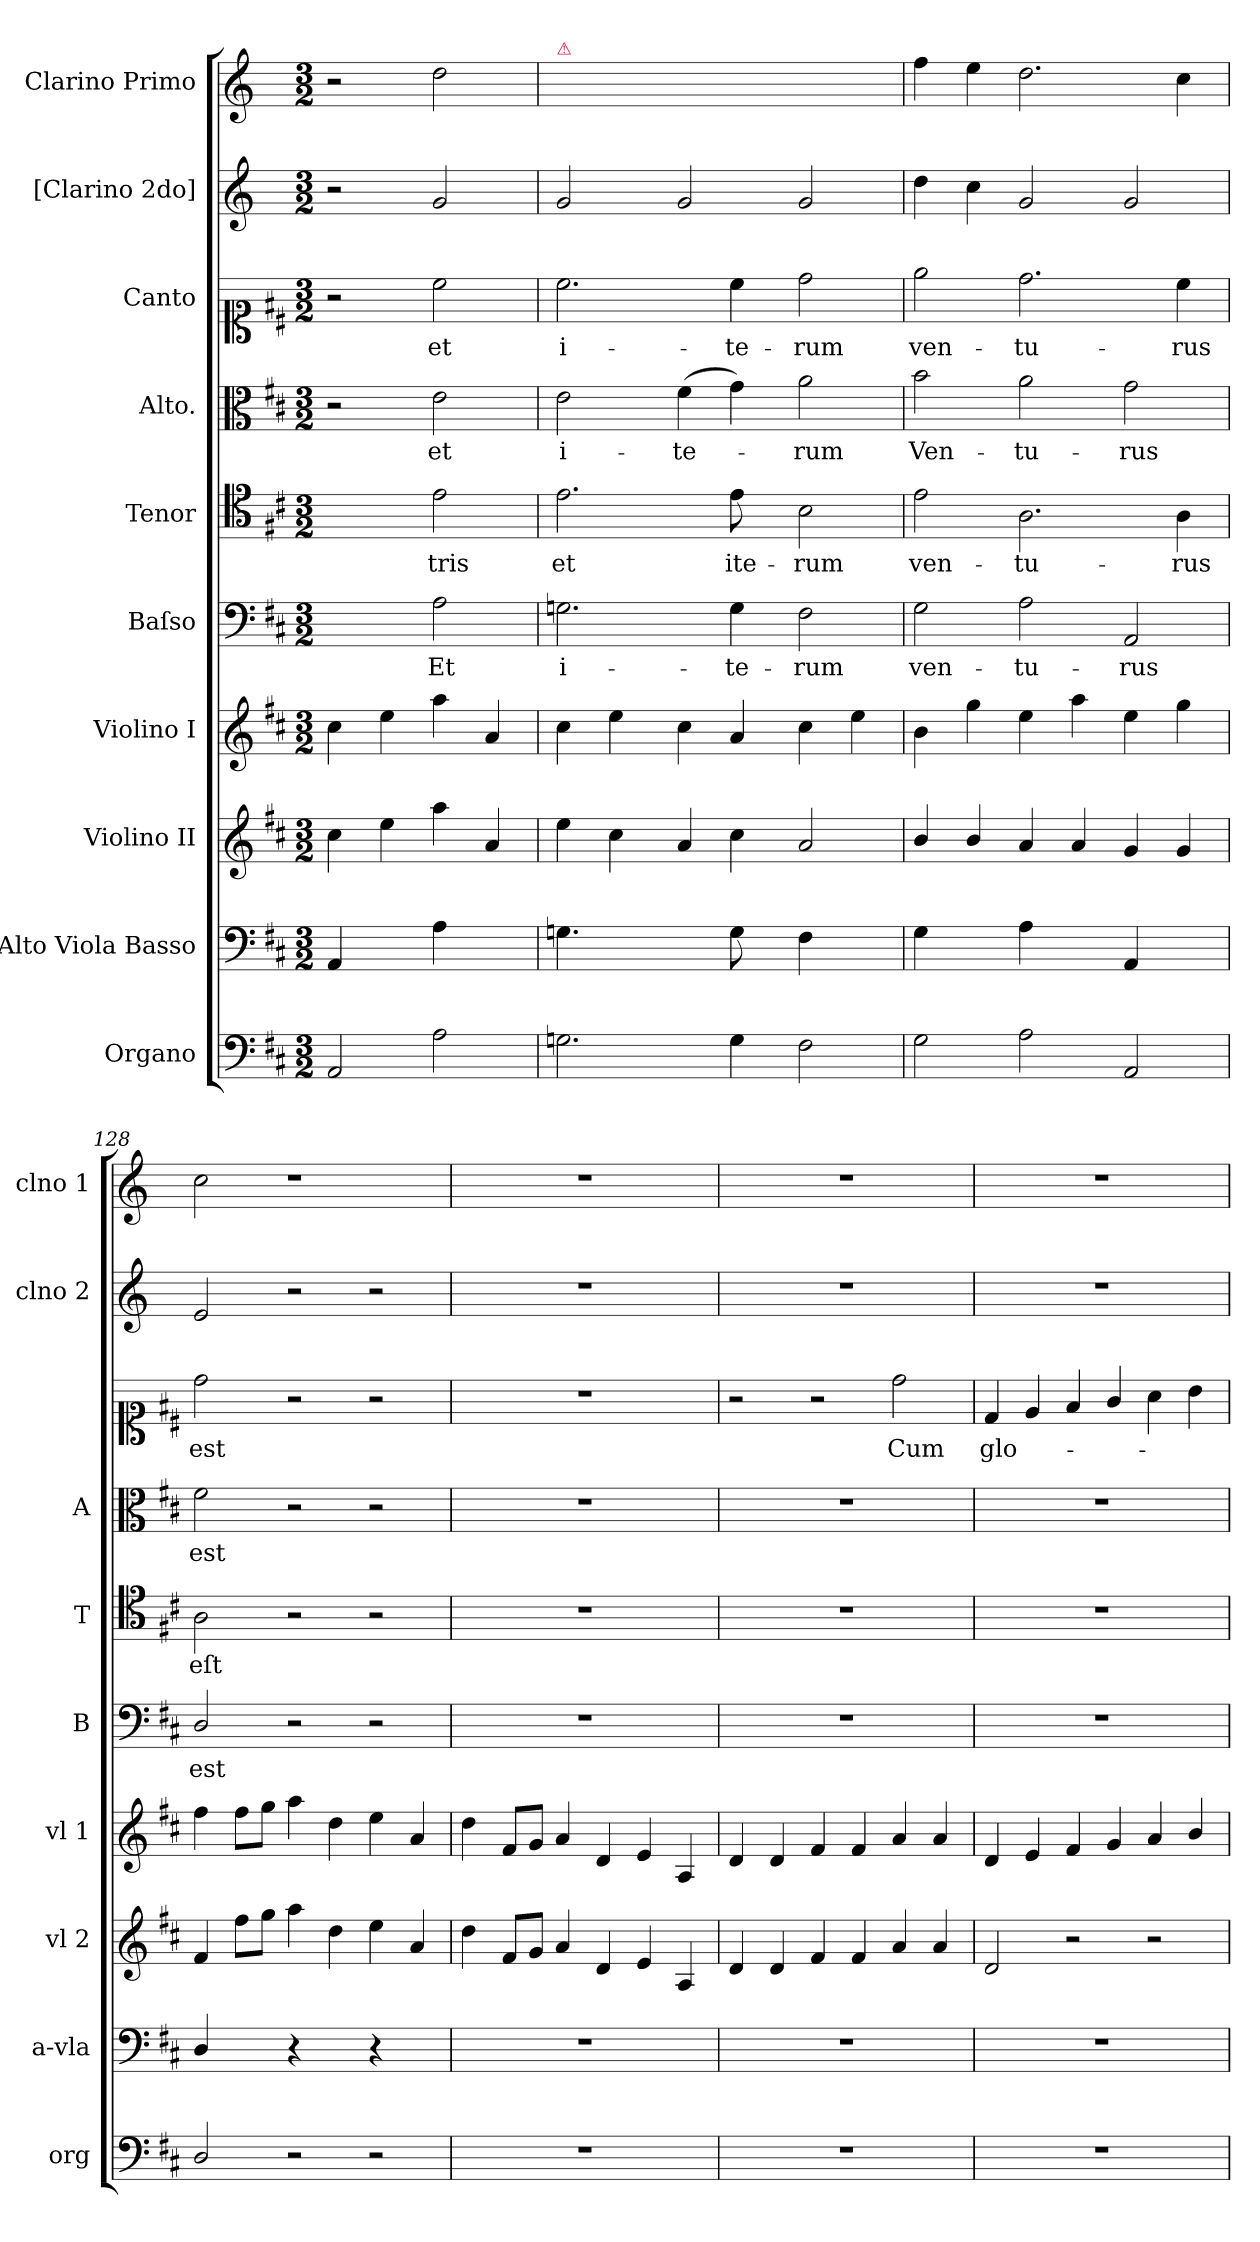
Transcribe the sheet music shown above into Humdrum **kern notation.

**kern	**kern	**kern	**kern	**kern	**text	**kern	**text	**kern	**text	**kern	**text	**kern	**kern
*part10	*part9	*part8	*part7	*part6	*part6	*part5	*part5	*part4	*part4	*part3	*part3	*part2	*part1
*staff10	*staff9	*staff8	*staff7	*staff6	*staff6	*staff5	*staff5	*staff4	*staff4	*staff3	*staff3	*staff2	*staff1
*I"Organo	*I"Alto Viola Basso	*I"Violino II	*I"Violino I	*I"Baſso	*	*I"Tenor	*	*I"Alto.	*	*I"Canto	*	*I"[Clarino 2do]	*I"Clarino Primo
*I'org	*I'a-vla	*I'vl 2	*I'vl 1	*I'B	*	*I'T	*	*I'A	*	*	*	*I'clno 2	*I'clno 1
*clefF4	*clefF4	*clefG2	*clefG2	*clefF4	*	*clefC4	*	*clefC3	*	*clefC1	*	*clefG2	*clefG2
*	*	*	*	*	*	*	*	*	*	*	*	*ITrd-1c-2	*ITrd-1c-2
*k[f#c#]	*k[f#c#]	*k[f#c#]	*k[f#c#]	*k[f#c#]	*	*k[f#c#]	*	*k[f#c#]	*	*k[f#c#]	*	*k[f#c#]	*k[f#c#]
*	*	*	*	*	*	*	*	*	*	*	*	*D:	*D:
*M3/2	*M3/2	*M3/2	*M3/2	*M3/2	*	*M3/2	*	*M3/2	*	*M3/2	*	*M3/2	*M3/2
=	=	=	=	=	=	=	=	=	=	=	=	=	=
2AA/	4AA/	4cc#\	4cc#\	2ryy	.	2ryy	.	2r	.	2r	.	2r	2r
.	4ryy	4ee\	4ee\	.	.	.	.	.	.	.	.	.	.
2A\	4A\	4aa\	4aa\	2A\	Et	2e\	-tris	2e\	et	2cc#\	et	2a/	2ee\
.	4ryy	4a/	4a/	.	.	.	.	.	.	.	.	.	.
=126	=126	=126	=126	=126	=126	=126	=126	=126	=126	=126	=126	=126	=126
!	!	!	!	!	!	!	!	!	!	!	!	!	!LO:TX:a:color=crimson:t=⚠
2.Gn\	4.Gn\	4ee\	4cc#\	2.Gn\	i-	2.e\	et	2e\	i-	2.cc#\	i-	2a/	1.ryy
.	.	4cc#\	4ee\	.	.	.	.	.	.	.	.	.	.
.	8ryy	.	.	.	.	.	.	.	.	.	.	.	.
.	4ryy	4a/	4cc#\	.	.	.	.	(4f#\	-te-	.	.	2a/	.
!	!	!	!	!	!	!LO:N:vis=8	!	!	!	!	!	!	!
4G\	8G\	4cc#\	4a/	4G\	-te-	4e\	ite-	4g\)	.	4cc#\	-te-	.	.
.	8ryy	.	.	.	.	.	.	.	.	.	.	.	.
2F#\	4F#\	2a/	4cc#\	2F#\	-rum	2B\	-rum	2a\	-rum	2dd\	-rum	2a/	.
.	4ryy	.	4ee\	.	.	.	.	.	.	.	.	.	.
=127	=127	=127	=127	=127	=127	=127	=127	=127	=127	=127	=127	=127	=127
2G\	4G\	4b/	4b\	2G\	ven-	2e\	ven-	2b\	Ven-	2ee\	ven-	4ee\	4gg\
.	4ryy	4b/	4gg\	.	.	.	.	.	.	.	.	4dd\	4ff#\
2A\	4A\	4a/	4ee\	2A\	-tu-	2.A\	-tu-	2a\	-tu-	2.dd\	-tu-	2a/	2.ee\
.	4ryy	4a/	4aa\	.	.	.	.	.	.	.	.	.	.
2AA/	4AA/	4g/	4ee\	2AA/	-rus	.	.	2g\	-rus	.	.	2a/	.
.	4ryy	4g/	4gg\	.	.	4A\	-rus	.	.	4cc#\	-rus	.	4dd\
=128	=128	=128	=128	=128	=128	=128	=128	=128	=128	=128	=128	=128	=128
2D/	4D/	4f#/	4ff#\	2D/	est	2A\	eſt	2f#\	est	2dd\	est	2f#/	2dd\
.	4ryy	8ff#\L	8ff#\L	.	.	.	.	.	.	.	.	.	.
.	.	8gg\J	8gg\J	.	.	.	.	.	.	.	.	.	.
2r	4r	4aa\	4aa\	2r	.	2r	.	2r	.	2r	.	2r	1r
.	4ryy	4dd\	4dd\	.	.	.	.	.	.	.	.	.	.
2r	4r	4ee\	4ee\	2r	.	2r	.	2r	.	2r	.	2r	.
.	4ryy	4a/	4a/	.	.	.	.	.	.	.	.	.	.
=129	=129	=129	=129	=129	=129	=129	=129	=129	=129	=129	=129	=129	=129
1.r	1.r	4dd\	4dd\	1.r	.	1.r	.	1.r	.	1.r	.	1.r	1.r
.	.	8f#/L	8f#/L	.	.	.	.	.	.	.	.	.	.
.	.	8g/J	8g/J	.	.	.	.	.	.	.	.	.	.
.	.	4a/	4a/	.	.	.	.	.	.	.	.	.	.
.	.	4d/	4d/	.	.	.	.	.	.	.	.	.	.
.	.	4e/	4e/	.	.	.	.	.	.	.	.	.	.
.	.	4A/	4A/	.	.	.	.	.	.	.	.	.	.
=130	=130	=130	=130	=130	=130	=130	=130	=130	=130	=130	=130	=130	=130
1.r	1.r	4d/	4d/	1.r	.	1.r	.	1.r	.	2r	.	1.r	1.r
.	.	4d/	4d/	.	.	.	.	.	.	.	.	.	.
.	.	4f#/	4f#/	.	.	.	.	.	.	2r	.	.	.
.	.	4f#/	4f#/	.	.	.	.	.	.	.	.	.	.
.	.	4a/	4a/	.	.	.	.	.	.	2dd\	Cum	.	.
.	.	4a/	4a/	.	.	.	.	.	.	.	.	.	.
=131	=131	=131	=131	=131	=131	=131	=131	=131	=131	=131	=131	=131	=131
1.r	1.r	2d/	4d/	1.r	.	1.r	.	1.r	.	4d/	glo-	1.r	1.r
.	.	.	4e/	.	.	.	.	.	.	4e/	.	.	.
.	.	2r	4f#/	.	.	.	.	.	.	4f#/	.	.	.
.	.	.	4g/	.	.	.	.	.	.	4g/	.	.	.
.	.	2r	4a/	.	.	.	.	.	.	4a\	.	.	.
.	.	.	4b/	.	.	.	.	.	.	4b\	.	.	.
=	=	=	=	=	=	=	=	=	=	=	=	=	=
*-	*-	*-	*-	*-	*-	*-	*-	*-	*-	*-	*-	*-	*-
